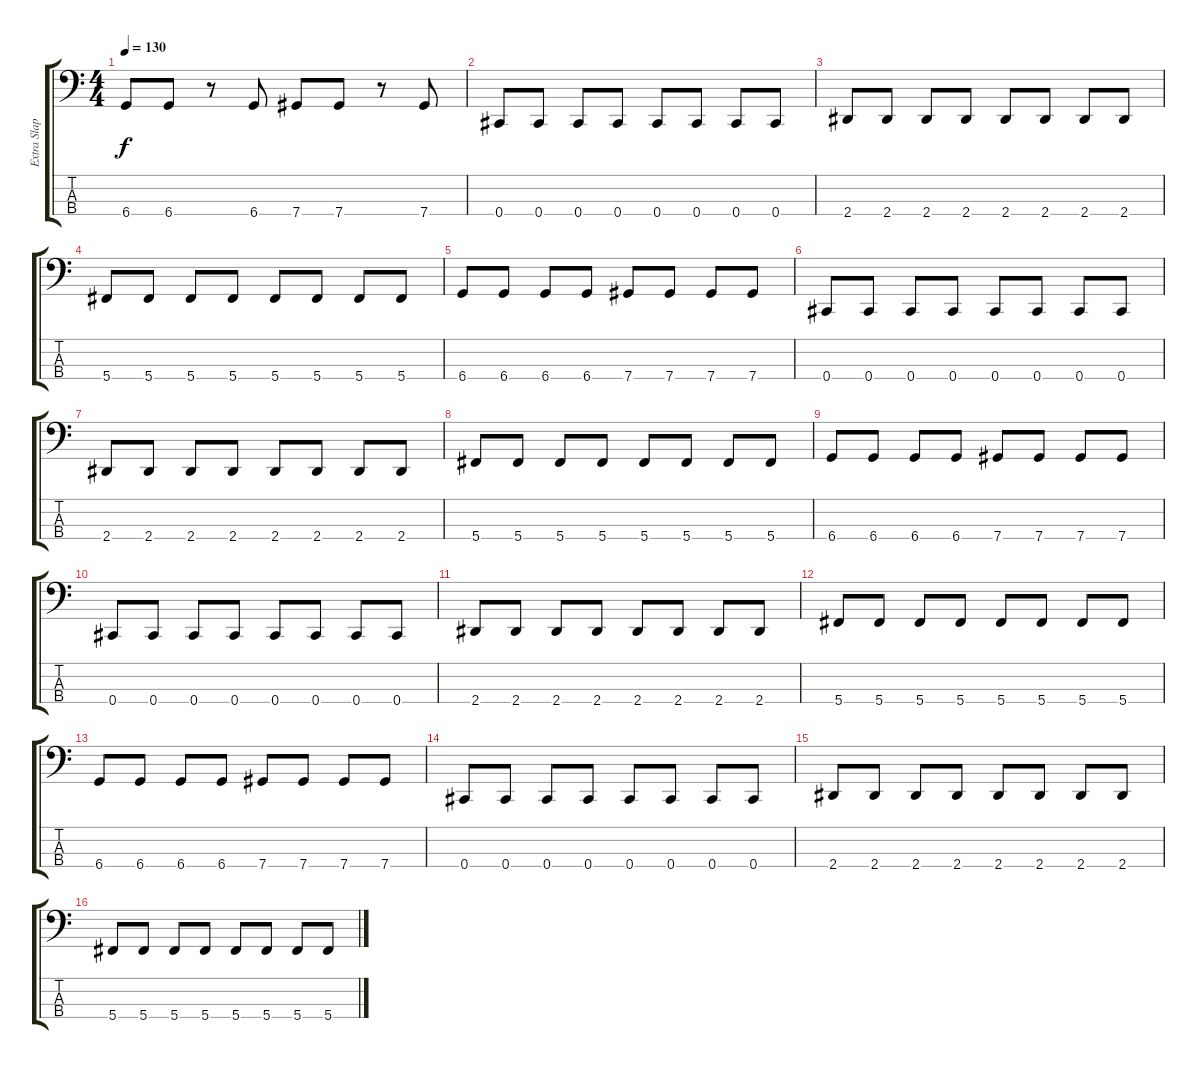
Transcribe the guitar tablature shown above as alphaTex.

\track ("Extra SlapBass" "Extra Slap") {instrument slapbass2}
\staff {score tabs}
\tuning (Gb2 Db2 Ab1 Db1) {hide}
\ts (4 4)
\tempo 130
\clef f4
\ks c
6.4.8{dy f} 6.4.8 r.8 6.4.8 7.4.8 7.4.8 r.8 7.4.8 |
0.4.8 0.4.8 0.4.8 0.4.8 0.4.8 0.4.8 0.4.8 0.4.8 |
2.4.8 2.4.8 2.4.8 2.4.8 2.4.8 2.4.8 2.4.8 2.4.8 |
5.4.8 5.4.8 5.4.8 5.4.8 5.4.8 5.4.8 5.4.8 5.4.8 |
6.4.8 6.4.8 6.4.8 6.4.8 7.4.8 7.4.8 7.4.8 7.4.8 |
0.4.8 0.4.8 0.4.8 0.4.8 0.4.8 0.4.8 0.4.8 0.4.8 |
2.4.8 2.4.8 2.4.8 2.4.8 2.4.8 2.4.8 2.4.8 2.4.8 |
5.4.8 5.4.8 5.4.8 5.4.8 5.4.8 5.4.8 5.4.8 5.4.8 |
6.4.8 6.4.8 6.4.8 6.4.8 7.4.8 7.4.8 7.4.8 7.4.8 |
0.4.8 0.4.8 0.4.8 0.4.8 0.4.8 0.4.8 0.4.8 0.4.8 |
2.4.8 2.4.8 2.4.8 2.4.8 2.4.8 2.4.8 2.4.8 2.4.8 |
5.4.8 5.4.8 5.4.8 5.4.8 5.4.8 5.4.8 5.4.8 5.4.8 |
6.4.8 6.4.8 6.4.8 6.4.8 7.4.8 7.4.8 7.4.8 7.4.8 |
0.4.8 0.4.8 0.4.8 0.4.8 0.4.8 0.4.8 0.4.8 0.4.8 |
2.4.8 2.4.8 2.4.8 2.4.8 2.4.8 2.4.8 2.4.8 2.4.8 |
5.4.8 5.4.8 5.4.8 5.4.8 5.4.8 5.4.8 5.4.8 5.4.8
